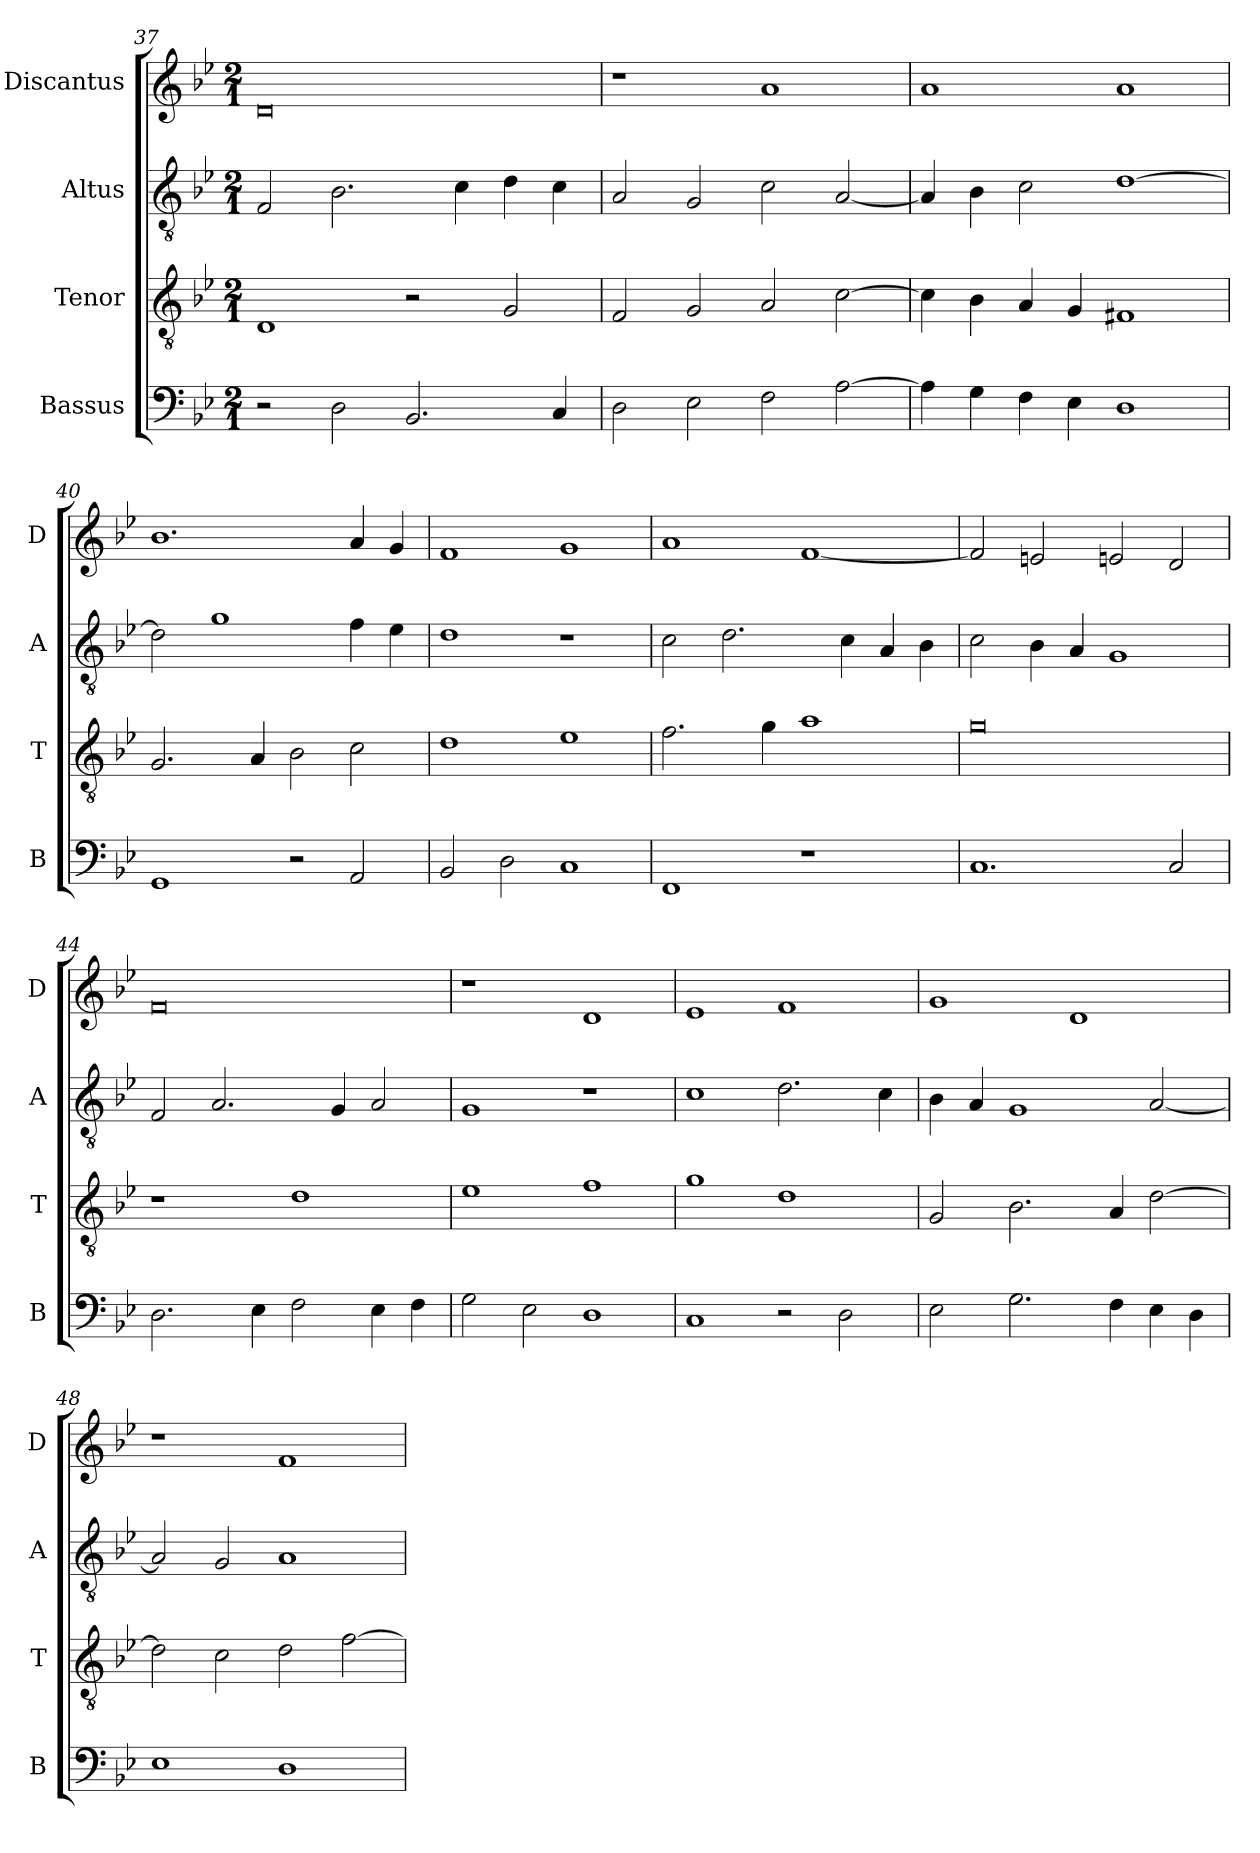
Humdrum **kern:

**kern	**kern	**kern	**kern
*part4	*part3	*part2	*part1
*staff4	*staff3	*staff2	*staff1
*I"Bassus	*I"Tenor	*I"Altus	*I"Discantus
*I'B	*I'T	*I'A	*I'D
*clefF4	*clefGv2	*clefGv2	*clefG2
*k[b-e-]	*k[b-e-]	*k[b-e-]	*k[b-e-]
*M2/1	*M2/1	*M2/1	*M2/1
=37	=37	=37	=37
2r	1D	2F	0d
2D	.	2.B-	.
2.BB-	2r	.	.
.	.	4c	.
.	2G	4d	.
4C	.	4c	.
=38	=38	=38	=38
2D	2F	2A	1r
2E-	2G	2G	.
2F	2A	2c	1a
[2A	[2c	[2A	.
=39	=39	=39	=39
4A]	4c]	4A]	1a
4G	4B-	4B-	.
4F	4A	2c	.
4E-	4G	.	.
1D	1F#X	[1d	1a
=40	=40	=40	=40
1GG	2.G	2d]	1.b-
.	.	1g	.
.	4A	.	.
2r	2B-	.	.
2AA	2c	4f	4a
.	.	4e-	4g
=41	=41	=41	=41
2BB-	1d	1d	1f
2D	.	.	.
1C	1e-	1r	1g
=42	=42	=42	=42
1FF	2.f	2c	1a
.	.	2.d	.
.	4g	.	.
1r	1a	.	[1f
.	.	4c	.
.	.	4A	.
.	.	4B-	.
=43	=43	=43	=43
1.C	0g	2c	2f]
.	.	4B-	2en
.	.	4A	.
.	.	1G	2en
2C	.	.	2d
=44	=44	=44	=44
2.D	1r	2F	0f
.	.	2.A	.
4E-	.	.	.
2F	1d	.	.
.	.	4G	.
4E-	.	2A	.
4F	.	.	.
=45	=45	=45	=45
2G	1e-	1G	1r
2E-	.	.	.
1D	1f	1r	1d
=46	=46	=46	=46
1C	1g	1c	1e-
2r	1d	2.d	1f
2D	.	.	.
.	.	4c	.
=47	=47	=47	=47
2E-	2G	4B-	1g
.	.	4A	.
2.G	2.B-	1G	.
.	.	.	1d
4F	4A	.	.
4E-	[2d	[2A	.
4D	.	.	.
=48	=48	=48	=48
1E-	2d]	2A]	1r
.	2c	2G	.
1D	2d	1A	1f
.	[2f	.	.
=	=	=	=
*-	*-	*-	*-
